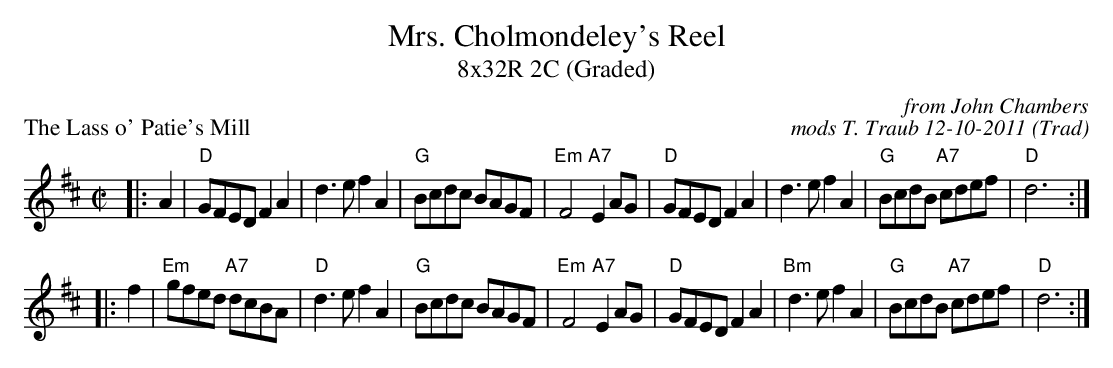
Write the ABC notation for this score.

X:1
T: Mrs. Cholmondeley's Reel
T: 8x32R 2C (Graded)
P: The Lass o' Patie's Mill
C: from John Chambers
C: mods T. Traub 12-10-2011
O: Trad
M: C|
L: 1/8
K: D
|: A2 | "D"GFED F2A2 | d3e f2A2 | "G"Bcdc BAGF | "Em"F4 "A7"E2AG \
      | "D"GFED F2A2 | d3e f2A2 | "G"BcdB "A7"cdef | "D"d6 :|
|: f2 | "Em"gfed "A7"dcBA | "D"d3e f2A2 | "G"Bcdc BAGF | "Em"F4 "A7"E2AG \
      | "D"GFED F2A2 | "Bm"d3e f2A2 | "G"BcdB "A7"cdef | "D"d6 :|
